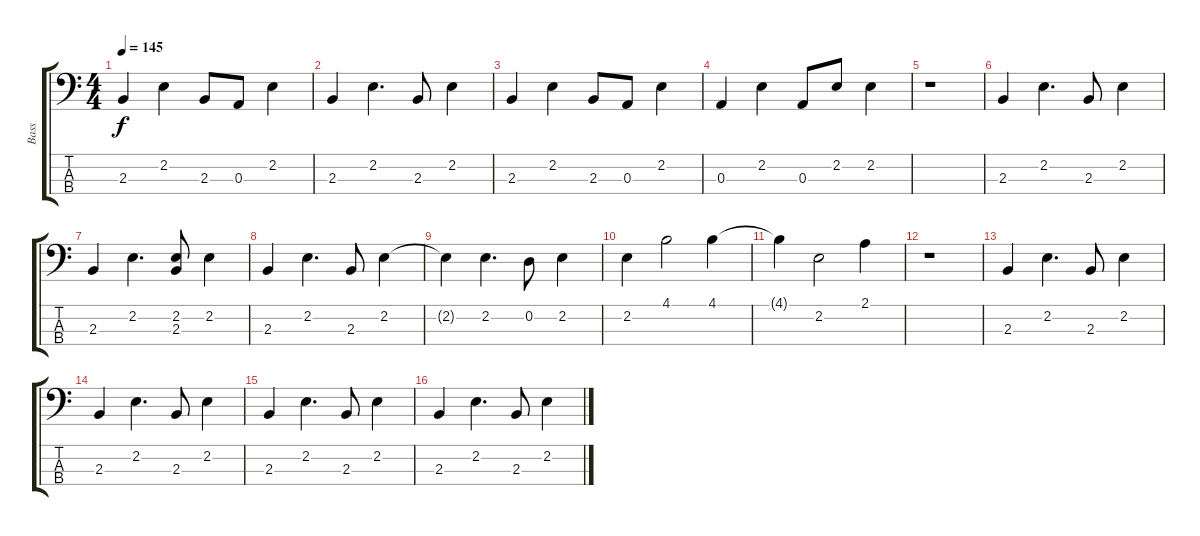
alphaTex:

\track ("Bass" "Bass") {instrument electricbassfinger}
\staff {score tabs}
\tuning (G2 D2 A1 E1) {hide}
\ts (4 4)
\tempo 145
\clef f4
\ks c
2.3.4{dy f} 2.2.4 2.3.8 0.3.8 2.2.4 |
2.3.4 2.2.4{d} 2.3.8 2.2.4 |
2.3.4 2.2.4 2.3.8 0.3.8 2.2.4 |
0.3.4 2.2.4 0.3.8 2.2.8 2.2.4 |
r.1 |
2.3.4 2.2.4{d} 2.3.8 2.2.4 |
2.3.4 2.2.4{d} (2.2 2.3).8 2.2.4 |
2.3.4 2.2.4{d} 2.3.8 2.2.4 |
2.2{t}.4 2.2.4{d} 0.2.8 2.2.4 |
2.2.4 4.1.2 4.1.4 |
4.1{t}.4 2.2.2 2.1.4 |
r.1 |
2.3.4 2.2.4{d} 2.3.8 2.2.4 |
2.3.4 2.2.4{d} 2.3.8 2.2.4 |
2.3.4 2.2.4{d} 2.3.8 2.2.4 |
2.3.4 2.2.4{d} 2.3.8 2.2.4
